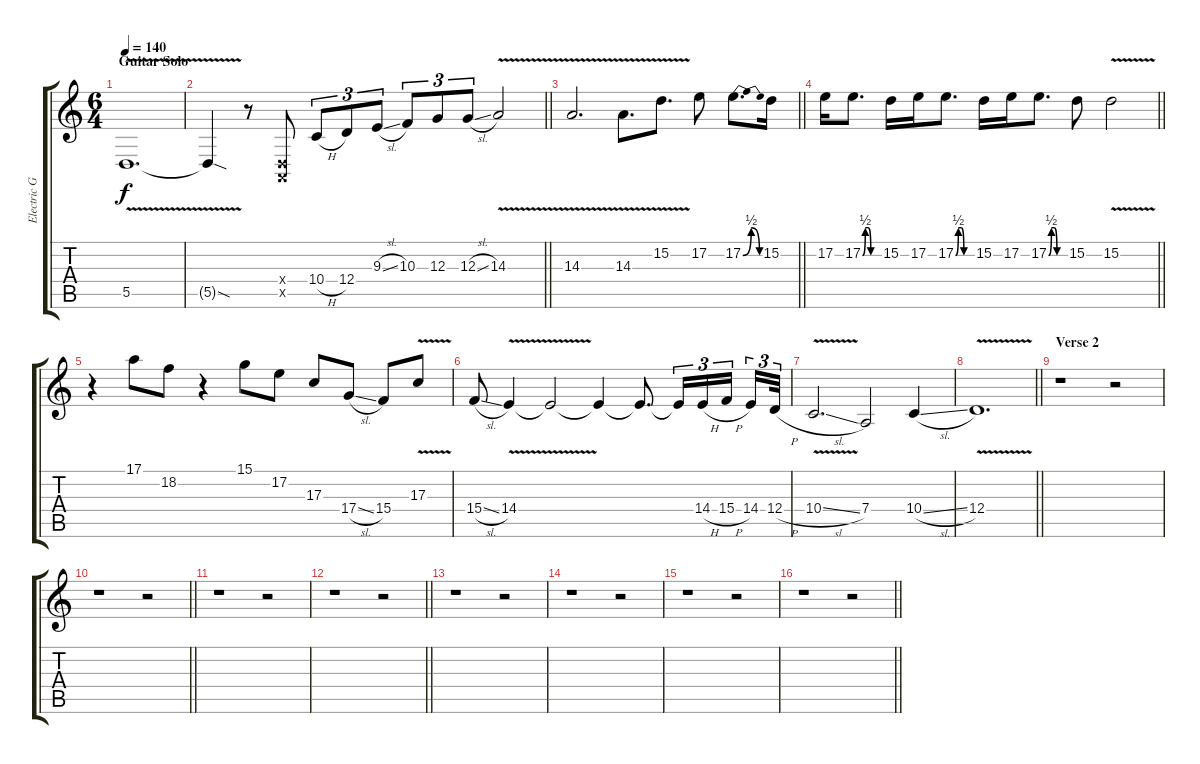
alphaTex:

\track ("Electric Guitar Reverb Effect" "Electric G") {instrument synthstrings2}
\staff {score tabs}
\tuning (E4 B3 G3 D3 A2 E2) {hide}
\ts (6 4)
\section ("" "Guitar Solo")
\tempo 140
\clef g2
\ks c
5.5{v}.1{d dy f} |
\barLineRight lightlight
5.5{sod t}.4 r.8 (0.4{x} 0.5{x}).8 10.4{h}.8{tu (3 2)} 12.4.8{tu (3 2)} 9.3{sl}.8{tu (3 2)} 10.3.8{tu (3 2)} 12.3.8{tu (3 2)} 12.3{sl}.8{tu (3 2)} 14.3{v}.2 |
\barLineRight lightlight
14.3{v}.2{d} 14.3{v}.8{d} 15.2{v}.8{d} 17.2.8 17.2{be (bendrelease 0 0 50 2 50 2 60 0)}.8{d} 15.2.16 |
\barLineRight lightlight
17.2.16 17.2{be (custom 0 0 10 2 20 2 30 0 60 0)}.8{d} 15.2.16 17.2.16 17.2{be (custom 0 0 10 2 20 2 30 0 60 0)}.8{d} 15.2.16 17.2.16 17.2{be (custom 0 0 10 2 20 2 30 0 60 0)}.8{d} 15.2.8 15.2{v}.2 |
r.4 17.1.8 18.2.8 r.4 15.1.8 17.2.8 17.3.8 17.4{sl}.8 15.4.8 17.3{v}.8 |
15.4{sl}.8 14.4{v}.4 14.4{t}.2 14.4{t}.4 14.4{t}.8{d} 14.4{t}.16{tu (3 2)} 14.4{h}.16{tu (3 2)} 15.4{h}.16{tu (3 2) beam splitsecondary} 14.4.16{tu (3 2)} 12.4{h}.32{tu (3 2)} |
10.4{v sl}.2{d} 7.4.2 10.4{sl}.4 |
\barLineRight lightlight
12.4{v}.1{d} |
\section ("" "Verse 2")
r.1 r.2 |
\barLineRight lightlight
r.1 r.2 |
r.1 r.2 |
\barLineRight lightlight
r.1 r.2 |
r.1 r.2 |
r.1 r.2 |
r.1 r.2 |
\barLineRight lightlight
r.1 r.2
